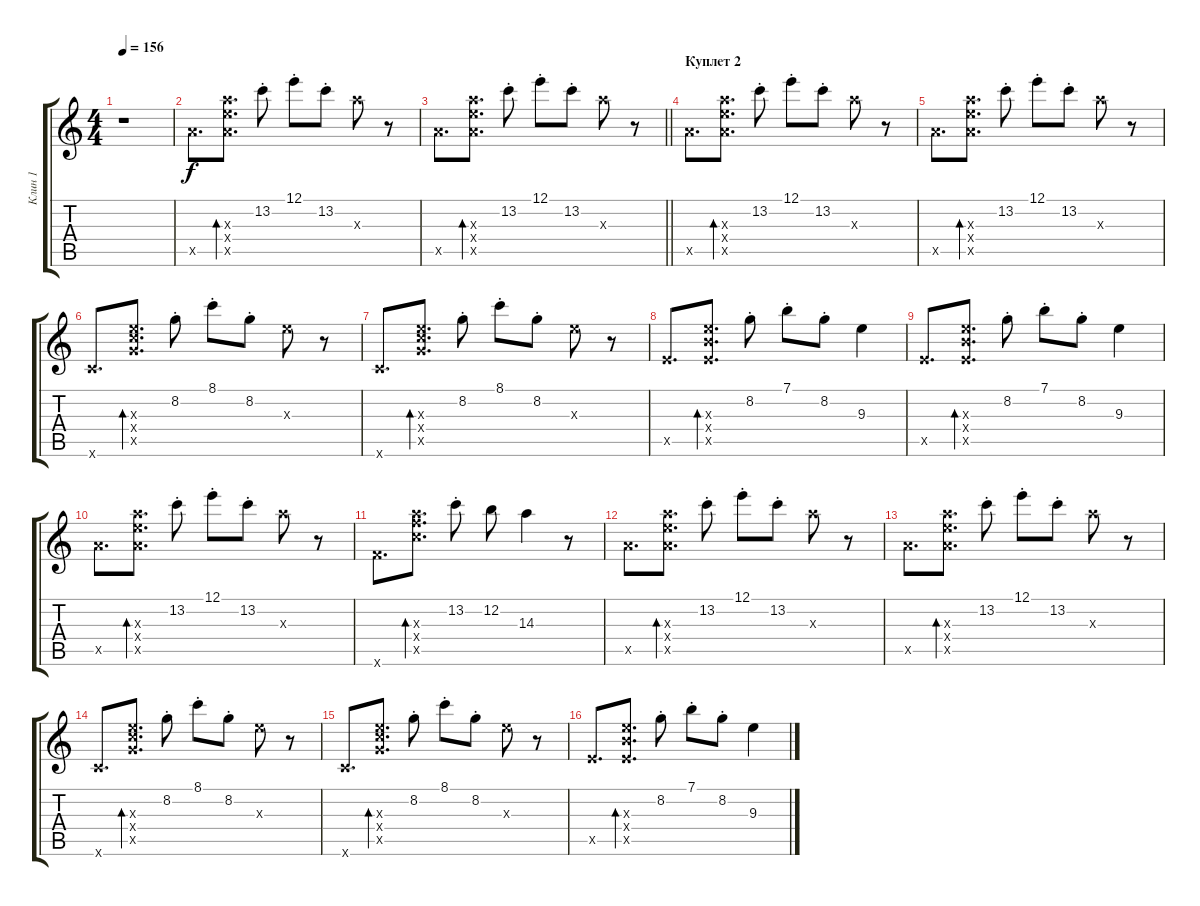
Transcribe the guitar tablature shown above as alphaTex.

\track ("Клин 1" "Клин 1") {instrument electricguitarclean}
\staff {score tabs}
\tuning (E4 B3 G3 D3 A2 E2) {hide}
\ts (4 4)
\tempo 156
\clef g2
\ks c
r.1{dy f} |
12.5{x}.8{d} (14.3{x} 14.4{x} 12.5{x}).8{d bd 480} 13.2{st}.8 12.1{st}.8 13.2{st}.8 14.3{x}.8 r.8 |
\barLineRight lightlight
12.5{x}.8{d} (14.3{x} 14.4{x} 12.5{x}).8{d bd 480} 13.2{st}.8 12.1{st}.8 13.2{st}.8 14.3{x}.8 r.8 |
\section ("" "Куплет 2")
12.5{x}.8{d} (14.3{x} 14.4{x} 12.5{x}).8{d bd 480} 13.2{st}.8 12.1{st}.8 13.2{st}.8 14.3{x}.8 r.8 |
12.5{x}.8{d} (14.3{x} 14.4{x} 12.5{x}).8{d bd 480} 13.2{st}.8 12.1{st}.8 13.2{st}.8 14.3{x}.8 r.8 |
8.6{x}.8{d} (9.3{x} 10.4{x} 10.5{x}).8{d bd 480} 8.2{st}.8 8.1{st}.8 8.2{st}.8 9.3{x}.8 r.8 |
8.6{x}.8{d} (9.3{x} 10.4{x} 10.5{x}).8{d bd 480} 8.2{st}.8 8.1{st}.8 8.2{st}.8 9.3{x}.8 r.8 |
7.5{x}.8{d} (9.3{x} 9.4{x} 7.5{x}).8{d bd 480} 8.2{st}.8 7.1{st}.8 8.2{st}.8 9.3.4 |
7.5{x}.8{d} (9.3{x} 9.4{x} 7.5{x}).8{d bd 480} 8.2{st}.8 7.1{st}.8 8.2{st}.8 9.3.4 |
12.5{x}.8{d} (14.3{x} 14.4{x} 12.5{x}).8{d bd 480} 13.2{st}.8 12.1{st}.8 13.2{st}.8 14.3{x}.8 r.8 |
13.6{x}.8{d} (14.3{x} 15.4{x} 15.5{x}).8{d bd 480} 13.2{st}.8 12.2.8 14.3.4 r.8 |
12.5{x}.8{d} (14.3{x} 14.4{x} 12.5{x}).8{d bd 480} 13.2{st}.8 12.1{st}.8 13.2{st}.8 14.3{x}.8 r.8 |
12.5{x}.8{d} (14.3{x} 14.4{x} 12.5{x}).8{d bd 480} 13.2{st}.8 12.1{st}.8 13.2{st}.8 14.3{x}.8 r.8 |
8.6{x}.8{d} (9.3{x} 10.4{x} 10.5{x}).8{d bd 480} 8.2{st}.8 8.1{st}.8 8.2{st}.8 9.3{x}.8 r.8 |
8.6{x}.8{d} (9.3{x} 10.4{x} 10.5{x}).8{d bd 480} 8.2{st}.8 8.1{st}.8 8.2{st}.8 9.3{x}.8 r.8 |
7.5{x}.8{d} (9.3{x} 9.4{x} 7.5{x}).8{d bd 480} 8.2{st}.8 7.1{st}.8 8.2{st}.8 9.3.4
